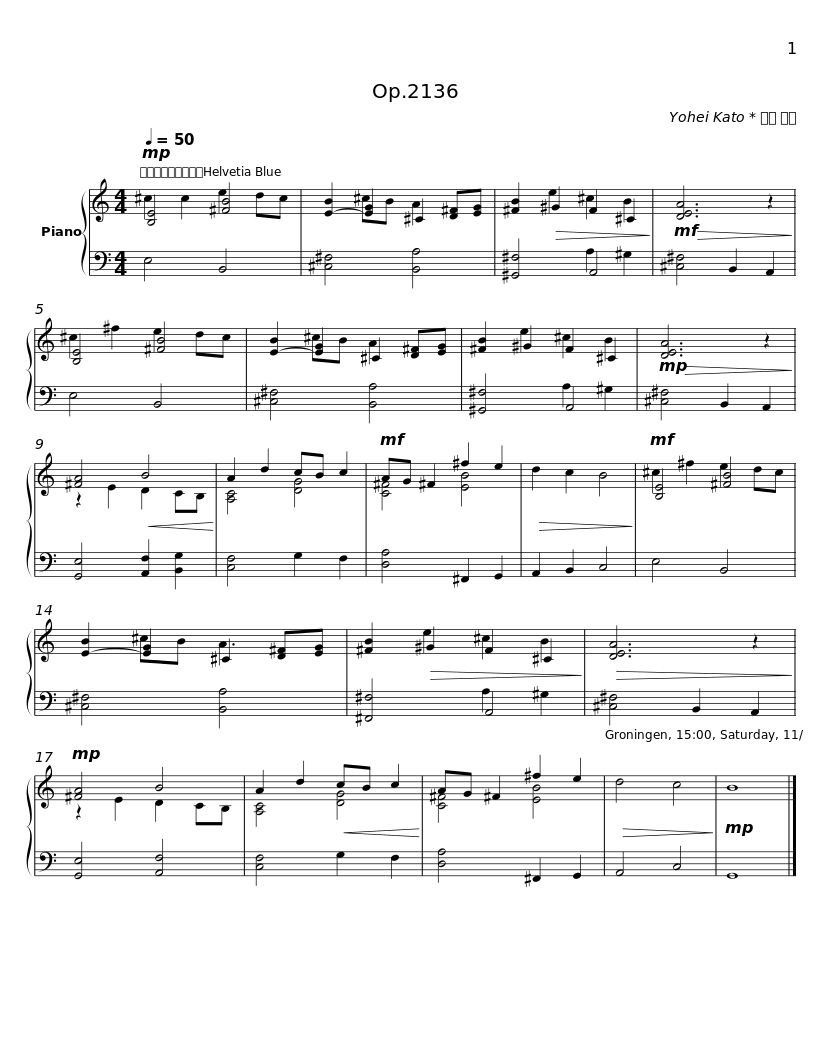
X:1
%%score { ( 1 2 ) | ( 3 4 ) }
L:1/8
Q:1/4=50
M:4/4
I:linebreak $
K:C
V:1 treble
V:2 treble
V:3 bass
V:4 bass
V:1
!mp! [B,E]4 [^FB]4 | [E-B]2 [EG]2 ^C2 [D^F][EG] | [^FB]2!>(! ^G2 F2 ^C2!>)! |!mf!!>(! [DEA]6 z2!>)! | [B,E]4 [^FB]4 |$ %5
 [E-B]2 [EG]2 ^C2 [D^F][EG] | [^FB]2 ^G2 F2 ^C2 |!mp!!>(! [DEA]6 z2!>)! | [^FA]4!<(! B4!<)! | A2 d2 cB c2 |$ %10
!mf! AG ^F2 ^f2 e2 |!>(! d2 c2 B4!>)! |!mf! [B,E]4 [^FB]4 | [E-B]2 [EG]2 ^C2 [D^F][EG] | [^FB]2!>(! ^G2 F2 ^C2!>)! | %15
!>(! [DEA]6 z2!>)! |$!mp! [^FA]4 B4 | A2 d2!<(! cB c2!<)! | AG ^F2 ^f2 e2 |!>(! d4 c4!>)! | %20
!mp! B8 |] %21
V:2
 ^c2 c2 e2 dc | x2 ^cB A2 x2 | x2 e2 ^c2 B2 | x8 | ^c2 ^f2 e2 dc |$ %5
 x2 ^cB A2 x2 | x2 e2 ^c2 B2 | x8 | z2 E2 D2 CB, | [A,C]4 [DG]4 |$ %10
 [C^F]4 [EB]4 | x8 | ^c2 ^f2 e2 dc | x2 ^cB A3 x | x2 e2 ^c2 B2 | %15
 x8 |$ z2 E2 D2 CB, | [A,C]4 [DG]4 | [C^F]4 [EB]4 | x8 | %20
 x8 |] %21
V:3
 E,4 B,,4 | [^C,^F,]4 [B,,A,]4 | [^G,,^F,]4 A,,4 | [^C,^F,]4 B,,2 A,,2 | E,4 B,,4 |$ %5
 [^C,^F,]4 [B,,A,]4 | [^G,,^F,]4 A,,4 | [^C,^F,]4 B,,2 A,,2 | [G,,E,]4 [A,,F,]2 [B,,G,]2 | [C,F,]4 G,2 F,2 |$ %10
 [D,A,]4 ^F,,2 G,,2 | A,,2 B,,2 C,4 | E,4 B,,4 | [^C,^F,]4 [B,,A,]4 | [^F,,^F,]4 A,,4 | %15
 [^C,^F,]4 B,,2 A,,2 |$ [G,,E,]4 [A,,F,]4 | [C,F,]4 G,2 F,2 | [D,A,]4 ^F,,2 G,,2 | A,,4 C,4 | %20
 G,,8 |] %21
V:4
 x8 | x8 | x4 A,2 ^G,2 | x8 | x8 |$ %5
 x8 | x4 A,2 ^G,2 | x8 | x8 | x8 |$ %10
 x8 | x8 | x8 | x8 | x4 A,2 ^G,2 | %15
 x8 |$ x8 | x8 | x8 | x8 | %20
 x8 |] %21
